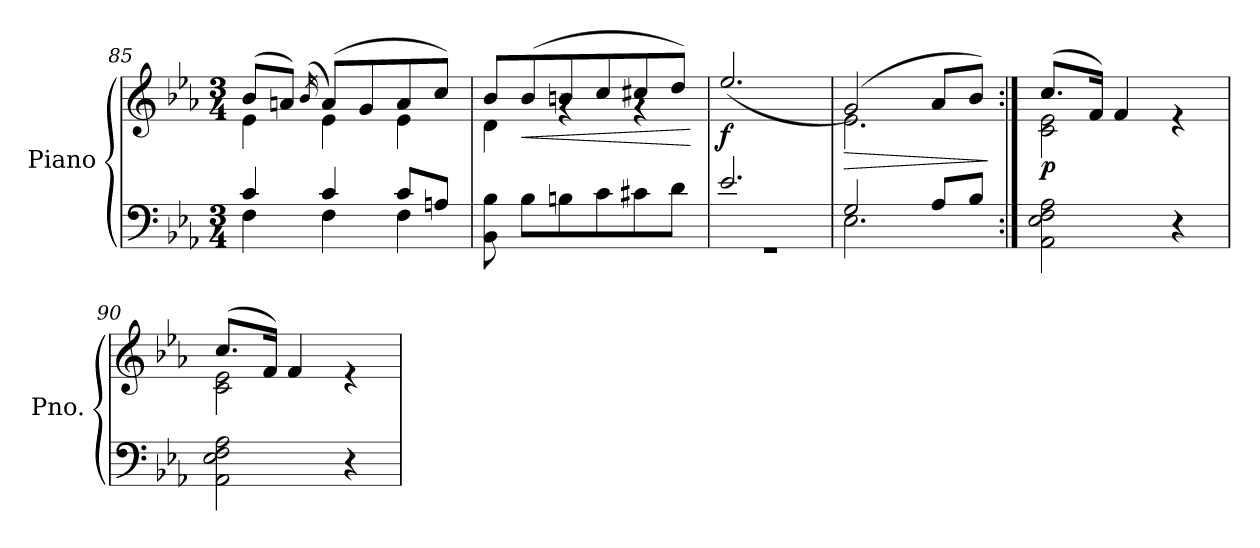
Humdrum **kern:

**kern	**kern	**dynam
*part1	*part1	*part1
*staff2	*staff1	*staff1/2
*I"Piano	*	*
*I'Pno.	*	*
*clefF4	*clefG2	*
*k[b-e-a-]	*k[b-e-a-]	*
*M3/4	*M3/4	*
=85	=85	=85
*^	*^	*
4c/	4F\	(>8b-/L	4e-\	.
.	.	8an/J)	.	.
.	.	(<16qb-/	.	.
4c/	4F\	(>8a/L)	4e-\	.
.	.	8g/	.	.
8c/L	4F\	8a/	4e-\	.
8An/J	.	8cc/J)	.	.
*v	*v	*	*	*
=86	=86	=86	=86
8BB-\ 8B-\	8b-/L	4d\	.
!	!	!	!LO:HP:b
8B-\L	(>8b-/	.	<
8Bn\	8bn/	4rg	.
8c\	8cc/	.	.
8c#X\	8cc#X/	4rg	.
8d\J	8dd/J)	.	.
*	*v	*v	*
.	.	[
=87	=87	=87
*^	*	*
!	!	!	!LO:DY:b
2.rGG	2.e-/	(>2.ee-/	f
=88	=88	=88	=88
!	!	!	!LO:HP:b
*	*	*^	*
2G/	2.E-\	(>2g/)	2.e-\	>
8A-/L	.	8a-/L	.	.
8B-/J	.	8b-/J)	.	.
*v	*v	*	*	*
*	*v	*v	*
.	.	]
!!LO:LB:g=z
=89:|!	=89:|!	=89:|!
*	*^	*
!	!	!	!LO:DY:b
2AA-\ 2E-\ 2F\ 2A-\	(>8.cc/L	2c\ 2e-\	p
.	16f/Jk)	.	.
.	4f/	.	.
4r	4re	4ryy	.
=90	=90	=90	=90
2AA-\ 2E-\ 2F\ 2A-\	(>8.cc/L	2c\ 2e-\	.
.	16f/Jk)	.	.
.	4f/	.	.
4r	4re	4ryy	.
*	*v	*v	*
=	=	=
*-	*-	*-
